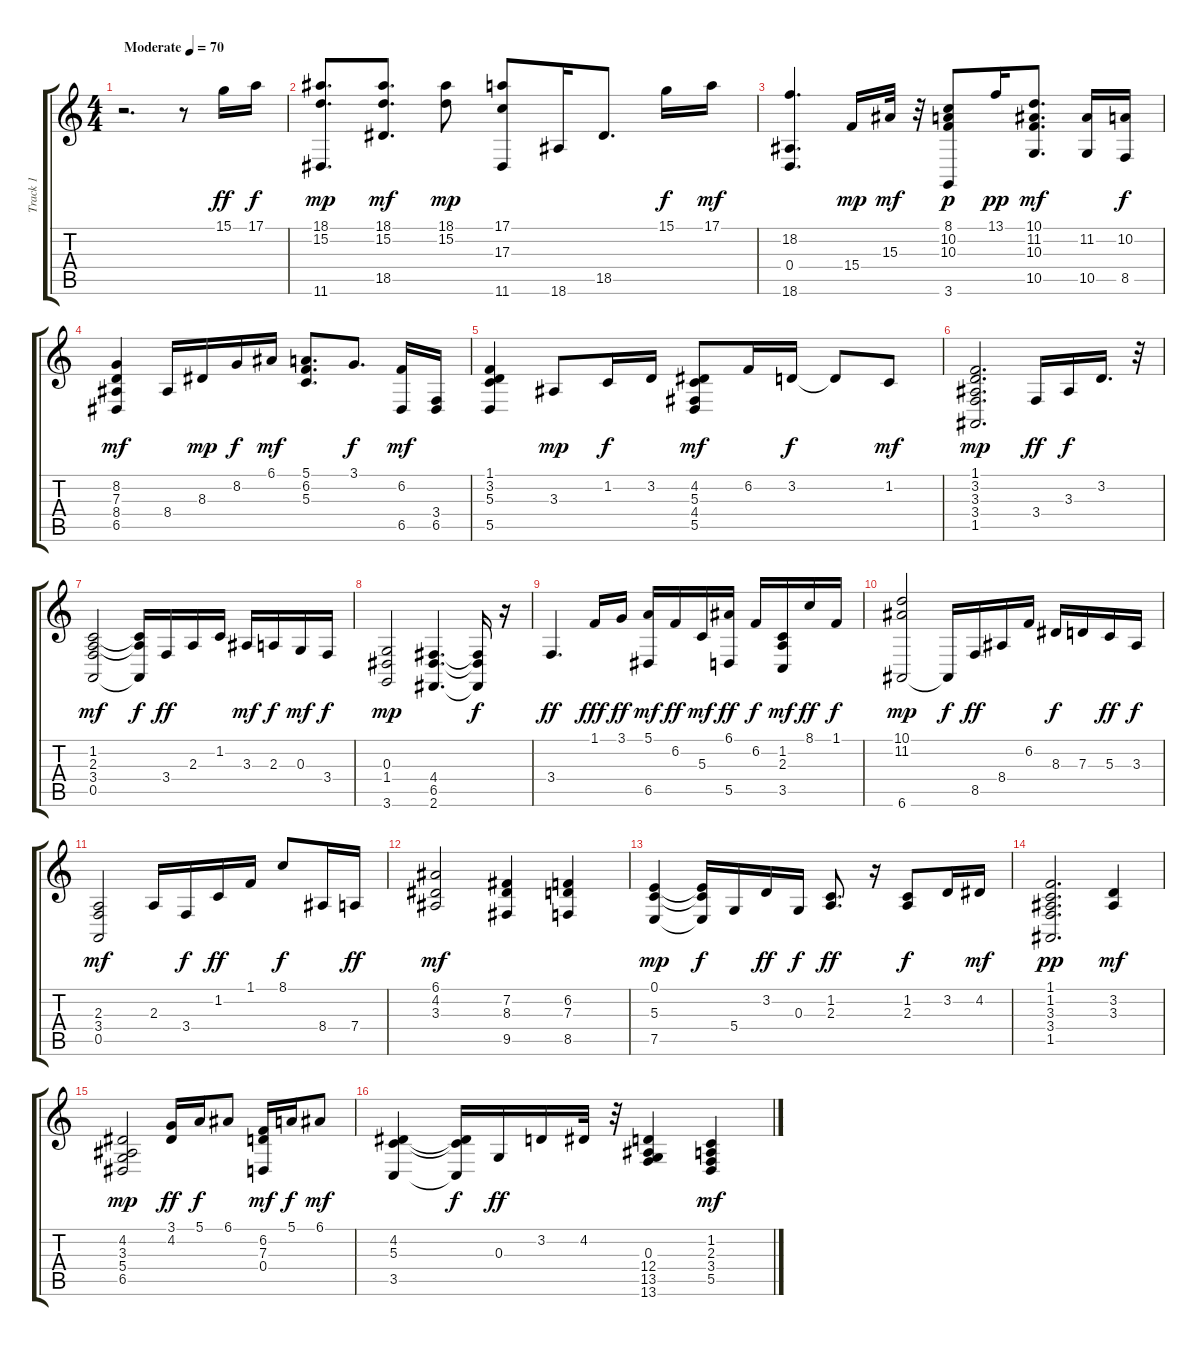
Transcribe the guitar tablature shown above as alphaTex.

\track ("Track 1" "Track 1") {instrument fx1rain}
\staff {score tabs}
\tuning (E4 B3 G3 D3 A2 E2) {hide}
\ts (4 4)
\tempo (70 "Moderate")
\clef g2
\ks c
r.2{d dy ff instrument fx1rain} r.8 15.1.16 17.1.16{dy f} |
(18.1 15.2 11.6).8{d dy mp} (18.1 15.2 18.5).8{d dy mf} (18.1 15.2).8{dy mp} (17.1 17.3 11.6).8 18.6.16 18.5.8{d} 15.1.16{dy f} 17.1.16{dy mf} |
(18.2 0.4 18.6).4{d} 15.4.16{dy mp} 15.3.32{dy mf} r.32 (8.1 10.2 10.3 3.6).8{dy p} 13.1.16{dy pp} (10.1 11.2 10.3 10.5).8{d dy mf} (11.2 10.5).16 (10.2 8.5).16{dy f} |
(8.2 7.3 8.4 6.5).4{dy mf} 8.4.16 8.3.16{dy mp} 8.2.16{dy f} 6.1.16{dy mf} (5.1 6.2 5.3).8{d} 3.1.8{d dy f} (6.2 6.5).16{dy mf} (3.4 6.5).16 |
(1.1 3.2 5.3 5.5).4 3.3.8{dy mp} 1.2.16{dy f} 3.2.16 (4.2 5.3 4.4 5.5).8{dy mf} 6.2.16 3.2.16{dy f} 3.2{t}.8 1.2.8{dy mf} |
(1.1 3.2 3.3 3.4 1.5).2{d dy mp volume 10 balance 14} 3.4.16{dy ff} 3.3.16{dy f} 3.2.16{d} r.32 |
(1.2 2.3 3.4 0.5).2{dy mf} (1.2{t} 2.3{t} 0.5{t}).16{dy f} 3.4.16{dy ff} 2.3.16 1.2.16 3.3.16{dy mf} 2.3.16{dy f} 0.3.16{dy mf} 3.4.16{dy f} |
(0.3 1.4 3.6).2{dy mp} (4.4 6.5 2.6).4{d} (4.4{t} 6.5{t} 2.6{t}).16{dy f} r.16 |
3.4.4{d dy ff} 1.1.16{dy fff} 3.1.16{dy ff} (5.1 6.5).16{dy mf} 6.2.16{dy ff} 5.3.16{dy mf} (6.1 5.5).16{dy ff} 6.2.16{dy f} (1.2 2.3 3.5).16{dy mf} 8.1.16{dy ff} 1.1.16{dy f} |
(10.1 11.2 6.6).2{dy mp} 6.6{t}.16{dy f} 8.5.16{dy ff} 8.4.16 6.2.16 8.3.16{dy f} 7.3.16 5.3.16{dy ff} 3.3.16{dy f} |
(2.3 3.4 0.5).2{dy mf} 2.3.16 3.4.16{dy f} 1.2.16{dy ff} 1.1.16 8.1.8{dy f} 8.4.16 7.4.16{dy ff} |
(6.1 4.2 3.3).2{dy mf} (7.2 8.3 9.5).4 (6.2 7.3 8.5).4 |
(0.1 5.3 7.5).4{dy mp} (0.1{t} 5.3{t} 7.5{t}).16{dy f} 5.4.16 3.2.16{dy ff} 0.3.16{dy f} (1.2 2.3).8{d dy ff} r.16 (1.2 2.3).8{dy f} 3.2.16 4.2.16{dy mf} |
(1.1 1.2 3.3 3.4 1.5).2{d dy pp} (3.2 3.3).4{dy mf} |
(4.2 3.3 5.4 6.5).2{dy mp} (3.1 4.2).16{dy ff} 5.1.16{dy f} 6.1.8 (6.2 7.3 0.4).16{dy mf} 5.1.16{dy f} 6.1.8{dy mf} |
(4.2 5.3 3.5).4 (4.2{t} 5.3{t} 3.5{t}).16{dy f} 0.3.16{dy ff} 3.2.16 4.2.32 r.32 (0.3 12.4 13.5 13.6).4 (1.2 2.3 3.4 5.5).4{dy mf}
